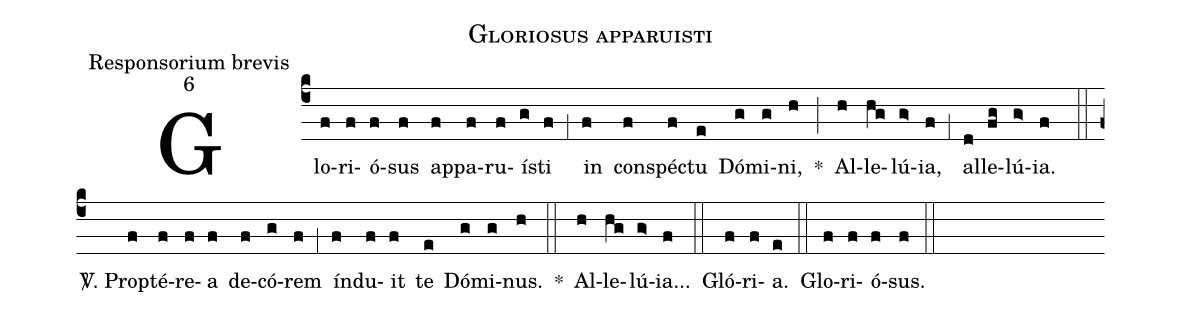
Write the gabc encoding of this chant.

name:Gloriosus apparuisti;
office-part:Responsorium brevis;
mode:6;
%%
(c4) Glo(f)ri(f)ó(f)sus(f) ap(f)pa(f)ru(f)í(g)sti(f) (,1) in(f) con(f)spé(f)ctu(e) Dó(g)mi(g)ni,(h) *(;) Al(h)le(hg)lú(g>)ia,(f) (,1) al(d)le(fg)lú(g>)ia.(f) (::)

<sp>V/</sp>. Prop(f)té(f)re(f)a(f) de(f)có(g)rem(f) (,1) ín(f)du(f)it(f) te(e) Dó(g)mi(g)nus.(h) *(::) Al(h)le(hg)lú(g>)ia...(f) (::)

Gló(f)ri(f)a.(e) (::)
Glo(f)ri(f)ó(f)sus.(f) (::)
